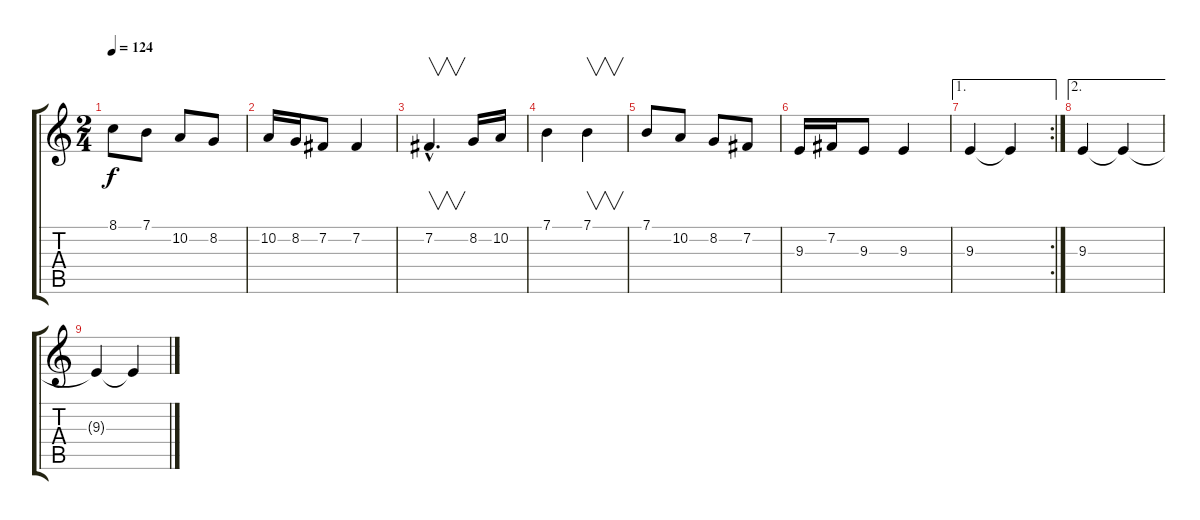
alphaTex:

\track "" {instrument flute}
\staff {score tabs}
\tuning (E4 B3 G3 D3 A2 E2) {hide}
\ts (2 4)
\tempo 124
\clef g2
\ks c
8.1.8{dy f} 7.1.8 10.2.8 8.2.8 |
10.2.16 8.2.16 7.2.8 7.2.4 |
7.2{hac}.4{v d} 8.2.16 10.2.16 |
7.1.4 7.1.4{v} |
7.1.8 10.2.8 8.2.8 7.2.8 |
9.3.16 7.2.16 9.3.8 9.3.4 |
\ae 1
\rc 2
9.3.4 9.3{t}.4 |
\ae 2
9.3.4 9.3{t}.4 |
9.3{t}.4 9.3{t}.4
